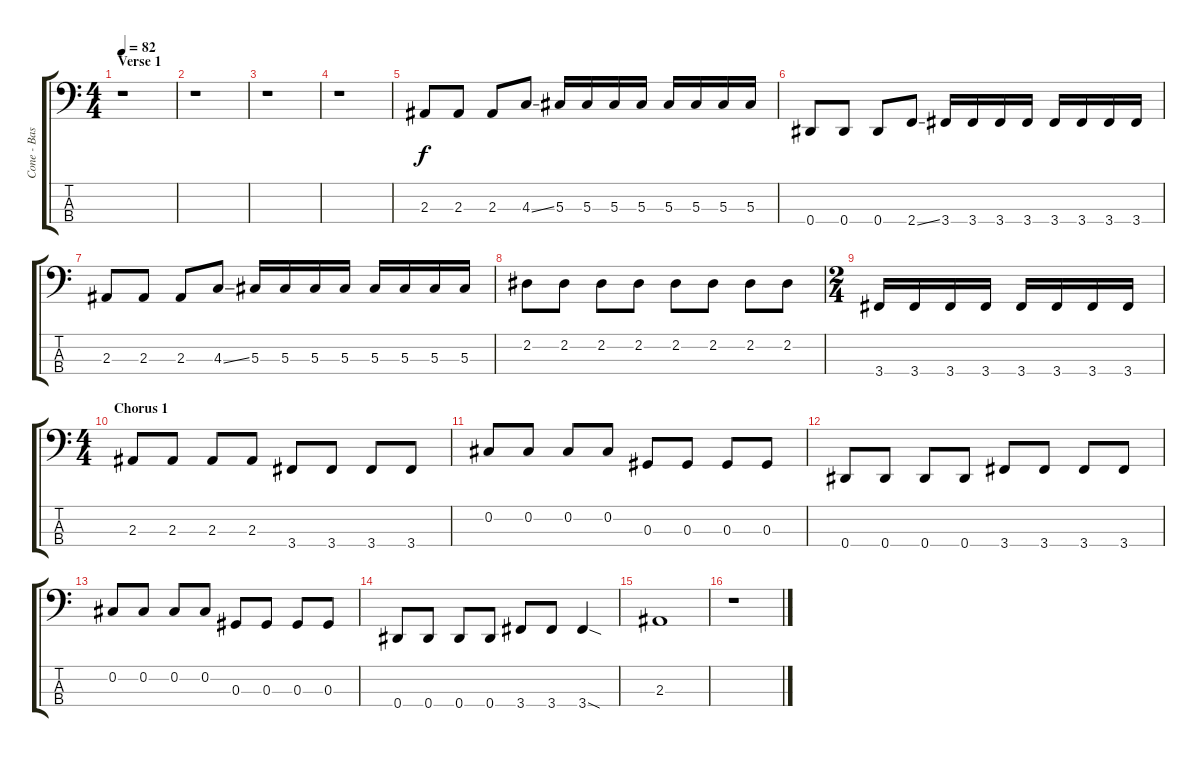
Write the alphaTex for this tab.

\track ("Cone - Bass" "Cone - Bas") {instrument electricbasspick}
\staff {score tabs}
\tuning (Gb2 Db2 Ab1 Eb1) {hide}
\ts (4 4)
\section ("" "Verse 1")
\tempo 82
\clef f4
\ks c
r.1{dy f instrument electricbasspick} |
r.1 |
r.1 |
r.1 |
2.3.8 2.3.8 2.3.8 4.3{ss}.8 5.3.16 5.3.16 5.3.16 5.3.16 5.3.16 5.3.16 5.3.16 5.3.16 |
0.4.8 0.4.8 0.4.8 2.4{ss}.8 3.4.16 3.4.16 3.4.16 3.4.16 3.4.16 3.4.16 3.4.16 3.4.16 |
2.3.8 2.3.8 2.3.8 4.3{ss}.8 5.3.16 5.3.16 5.3.16 5.3.16 5.3.16 5.3.16 5.3.16 5.3.16 |
2.2.8 2.2.8 2.2.8 2.2.8 2.2.8 2.2.8 2.2.8 2.2.8 |
\ts (2 4)
3.4.16 3.4.16 3.4.16 3.4.16 3.4.16 3.4.16 3.4.16 3.4.16 |
\ts (4 4)
\section ("" "Chorus 1")
2.3.8 2.3.8 2.3.8 2.3.8 3.4.8 3.4.8 3.4.8 3.4.8 |
0.2.8 0.2.8 0.2.8 0.2.8 0.3.8 0.3.8 0.3.8 0.3.8 |
0.4.8 0.4.8 0.4.8 0.4.8 3.4.8 3.4.8 3.4.8 3.4.8 |
0.2.8 0.2.8 0.2.8 0.2.8 0.3.8 0.3.8 0.3.8 0.3.8 |
0.4.8 0.4.8 0.4.8 0.4.8 3.4.8 3.4.8 3.4{sod}.4 |
2.3.1 |
r.1
